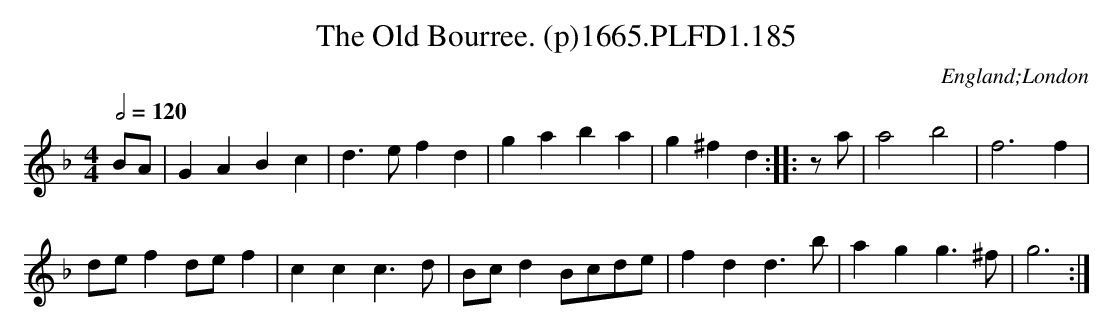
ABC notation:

X:1
T:Old Bourree. (p)1665.PLFD1.185, The
M:4/4
L:1/4
Q:1/2=120
O:England;London
K:F
B/A/|GABc|d>efd|gaba|g^fd:||:z/a/|a2b2|f3f|
d/e/fd/e/f|ccc>d|B/c/dB/c/d/e/|fdd>b|agg>^f|g3:|
